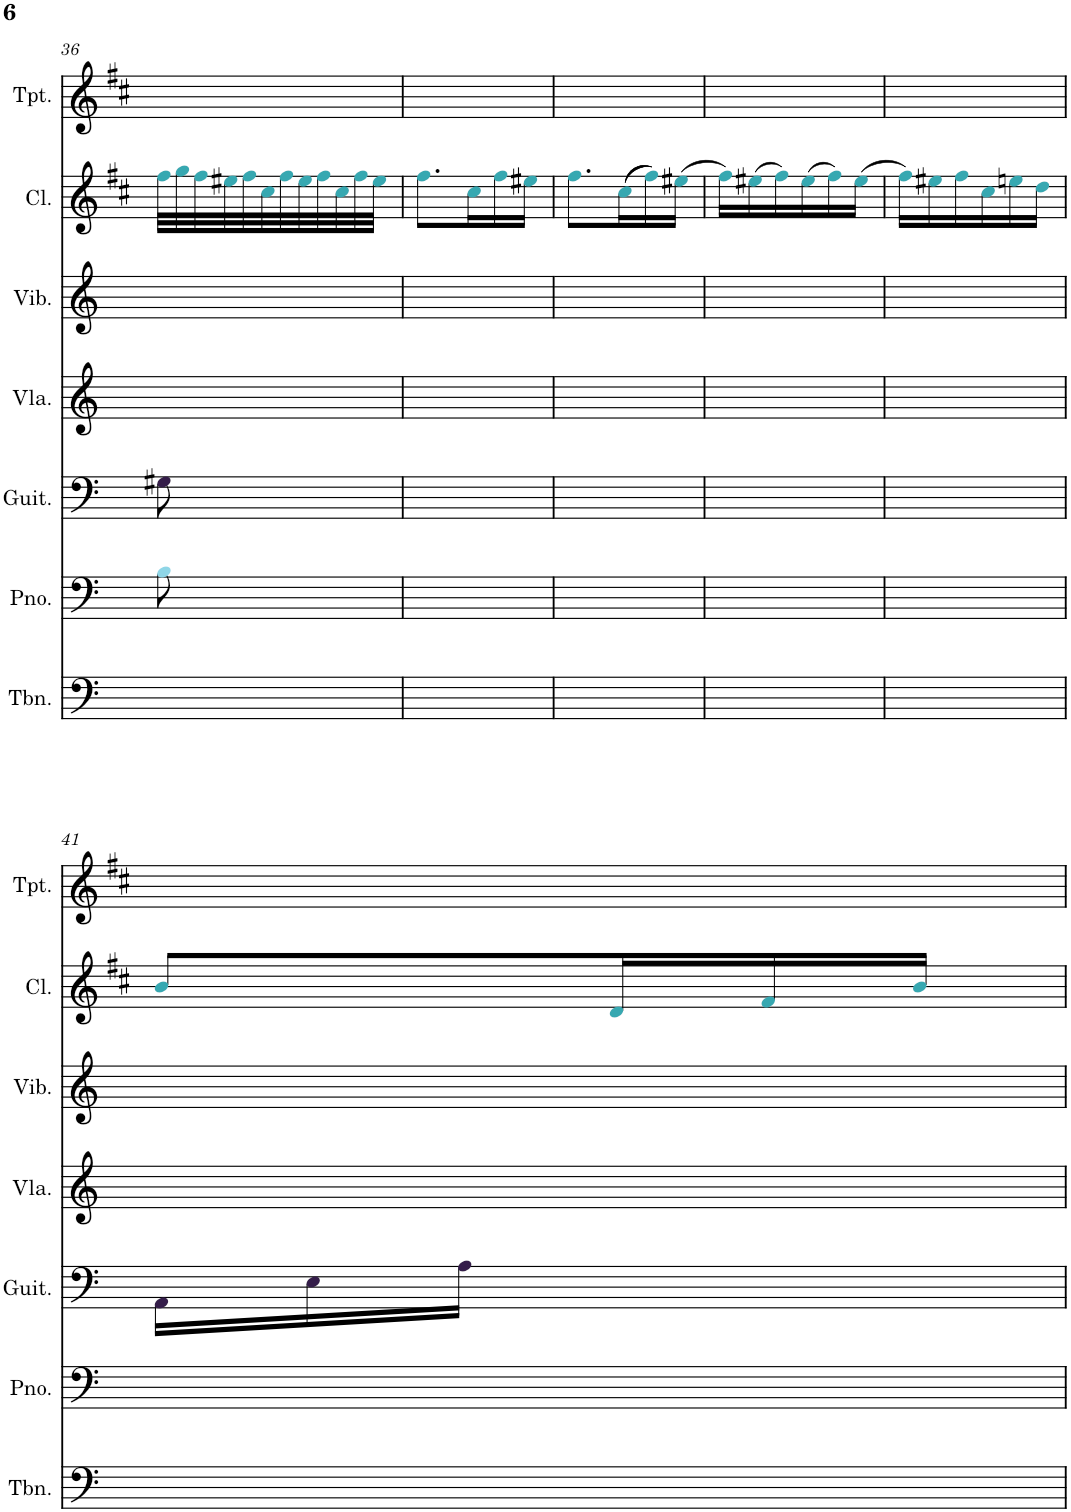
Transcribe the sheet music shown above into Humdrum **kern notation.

**kern	**kern	**kern	**kern	**kern	**kern	**kern
*part7	*part6	*part5	*part4	*part3	*part2	*part1
*staff7	*staff6	*staff5	*staff4	*staff3	*staff2	*staff1
*I"Trombone	*I"Piano	*I"Classical Guitar	*I"Viola	*I"Vibraphone	*I"Clarinet	*I"Trumpet
*I'Tbn.	*I'Pno.	*I'Guit.	*I'Vla.	*I'Vib.	*I'Cl.	*I'Tpt.
!!LO:PB:g=z
*clefF4	*clefF4	*clefF4	*clefG2	*clefG2	*clefG2	*clefG2
*	*	*	*	*	*Trd1c2	*Trd1c2
*k[]	*k[]	*k[]	*k[]	*k[]	*k[f#c#]	*k[f#c#]
*M3/8	*M3/8	*M3/8	*M3/8	*M3/8	*M3/8	*M3/8
=36	=36	=36	=36	=36	=36	=36
4.ryy	8Bi\	8G#Xj\	4.ryy	4.ryy	32ff#Z\LLL	4.ryy
.	.	.	.	.	32ggZ\	.
.	.	.	.	.	32ff#Z\	.
.	.	.	.	.	32ee#XZ\	.
.	4ryy	4ryy	.	.	32ff#Z\	.
.	.	.	.	.	32cc#Z\	.
.	.	.	.	.	32ff#Z\	.
.	.	.	.	.	32ee#Z\	.
.	.	.	.	.	32ff#Z\	.
.	.	.	.	.	32cc#Z\	.
.	.	.	.	.	32ff#Z\	.
.	.	.	.	.	32ee#Z\JJJ	.
=37	=37	=37	=37	=37	=37	=37
4.ryy	4.ryy	4.ryy	4.ryy	4.ryy	8.ff#Z\L	4.ryy
.	.	.	.	.	16cc#Z\L	.
.	.	.	.	.	16ff#Z\	.
.	.	.	.	.	16ee#XZ\JJ	.
=38	=38	=38	=38	=38	=38	=38
4.ryy	4.ryy	4.ryy	4.ryy	4.ryy	8.ff#Z\L	4.ryy
.	.	.	.	.	(>(>16cc#Z\L	.
.	.	.	.	.	16ff#Z\))	.
.	.	.	.	.	(>16ee#XZ\JJ	.
=39	=39	=39	=39	=39	=39	=39
4.ryy	4.ryy	4.ryy	4.ryy	4.ryy	16ff#Z\LL)	4.ryy
.	.	.	.	.	(>16ee#XZ\	.
.	.	.	.	.	16ff#Z\)	.
.	.	.	.	.	(>16ee#Z\	.
.	.	.	.	.	16ff#Z\)	.
.	.	.	.	.	(>16ee#Z\JJ	.
=40	=40	=40	=40	=40	=40	=40
4.ryy	4.ryy	4.ryy	4.ryy	4.ryy	16ff#Z\LL)	4.ryy
.	.	.	.	.	16ee#XZ\	.
.	.	.	.	.	16ff#Z\	.
.	.	.	.	.	16cc#Z\	.
.	.	.	.	.	16eenZ\	.
.	.	.	.	.	16ddZ\JJ	.
!!LO:LB:g=z
=41	=41	=41	=41	=41	=41	=41
4.ryy	4.ryy	16AAj\LL	4.ryy	4.ryy	8bZ/L	4.ryy
.	.	16Ej\	.	.	.	.
.	.	16Aj\JJ	.	.	16ryy	.
.	.	8.ryy	.	.	16dZ/L	.
.	.	.	.	.	16f#Z/	.
.	.	.	.	.	16bZ/JJ	.
=	=	=	=	=	=	=
*-	*-	*-	*-	*-	*-	*-
